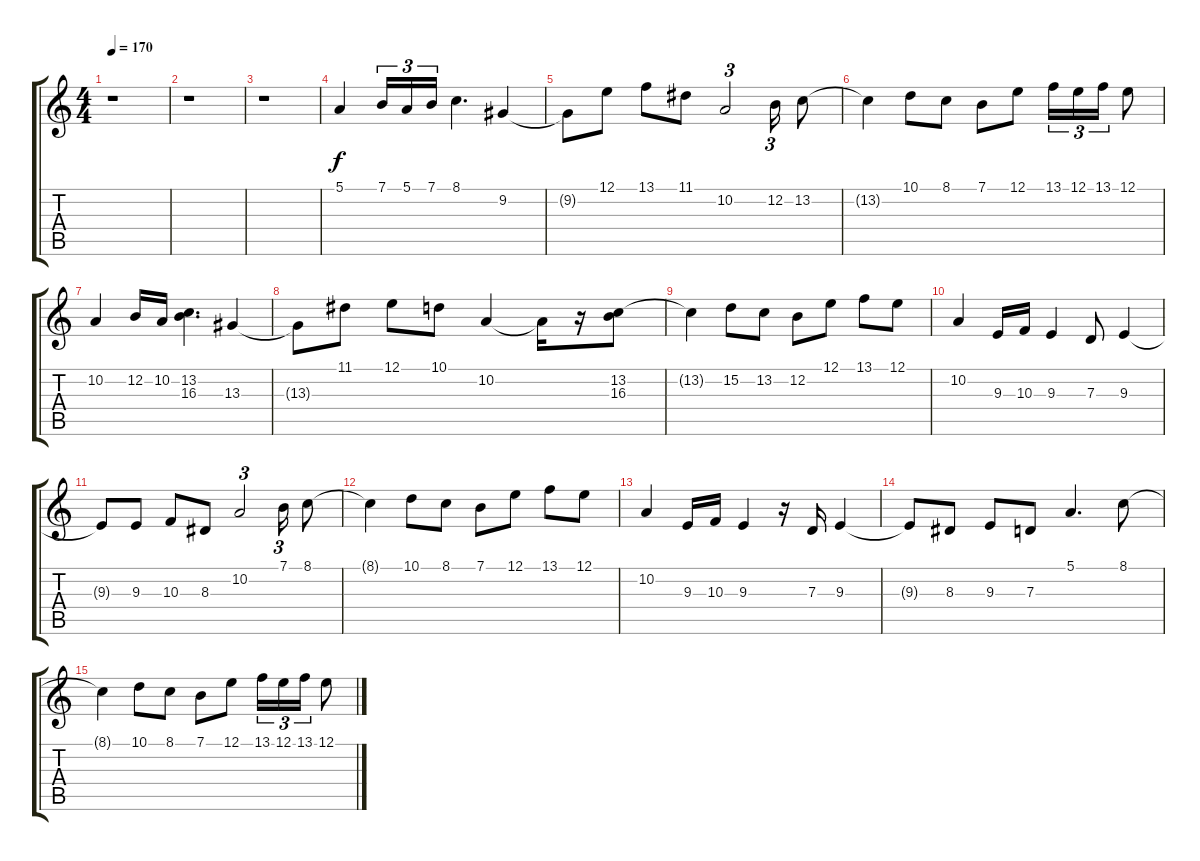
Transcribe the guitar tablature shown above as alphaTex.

\track "" {instrument violin}
\staff {score tabs}
\tuning (E4 B3 G3 D3 A2 E2) {hide}
\ts (4 4)
\tempo 170
\clef g2
\ks c
r.1{dy f} |
r.1 |
r.1 |
5.1.4 7.1.16{tu (3 2)} 5.1.16{tu (3 2)} 7.1.16{tu (3 2)} 8.1.4{d} 9.2.4 |
9.2{t}.8 12.1.8 13.1.8 11.1.8 10.2.2{tu (3 2)} 12.2.16{tu (3 2)} 13.2.8 |
13.2{t}.4 10.1.8 8.1.8 7.1.8 12.1.8 13.1.16{tu (3 2)} 12.1.16{tu (3 2)} 13.1.16{tu (3 2)} 12.1.8 |
10.2.4 12.2.16 10.2.16 (13.2 16.3).4{d} 13.3.4 |
13.3{t}.8 11.1.8 12.1.8 10.1.8 10.2.4 10.2{t}.16 r.16 (13.2 16.3).8 |
13.2{t}.4 15.2.8 13.2.8 12.2.8 12.1.8 13.1.8 12.1.8 |
10.2.4 9.3.16 10.3.16 9.3.4 7.3.8 9.3.4 |
9.3{t}.8 9.3.8 10.3.8 8.3.8 10.2.2{tu (3 2)} 7.1.16{tu (3 2)} 8.1.8 |
8.1{t}.4 10.1.8 8.1.8 7.1.8 12.1.8 13.1.8 12.1.8 |
10.2.4 9.3.16 10.3.16 9.3.4 r.16 7.3.16 9.3.4 |
9.3{t}.8 8.3.8 9.3.8 7.3.8 5.1.4{d} 8.1.8 |
8.1{t}.4 10.1.8 8.1.8 7.1.8 12.1.8 13.1.16{tu (3 2)} 12.1.16{tu (3 2)} 13.1.16{tu (3 2)} 12.1.8
